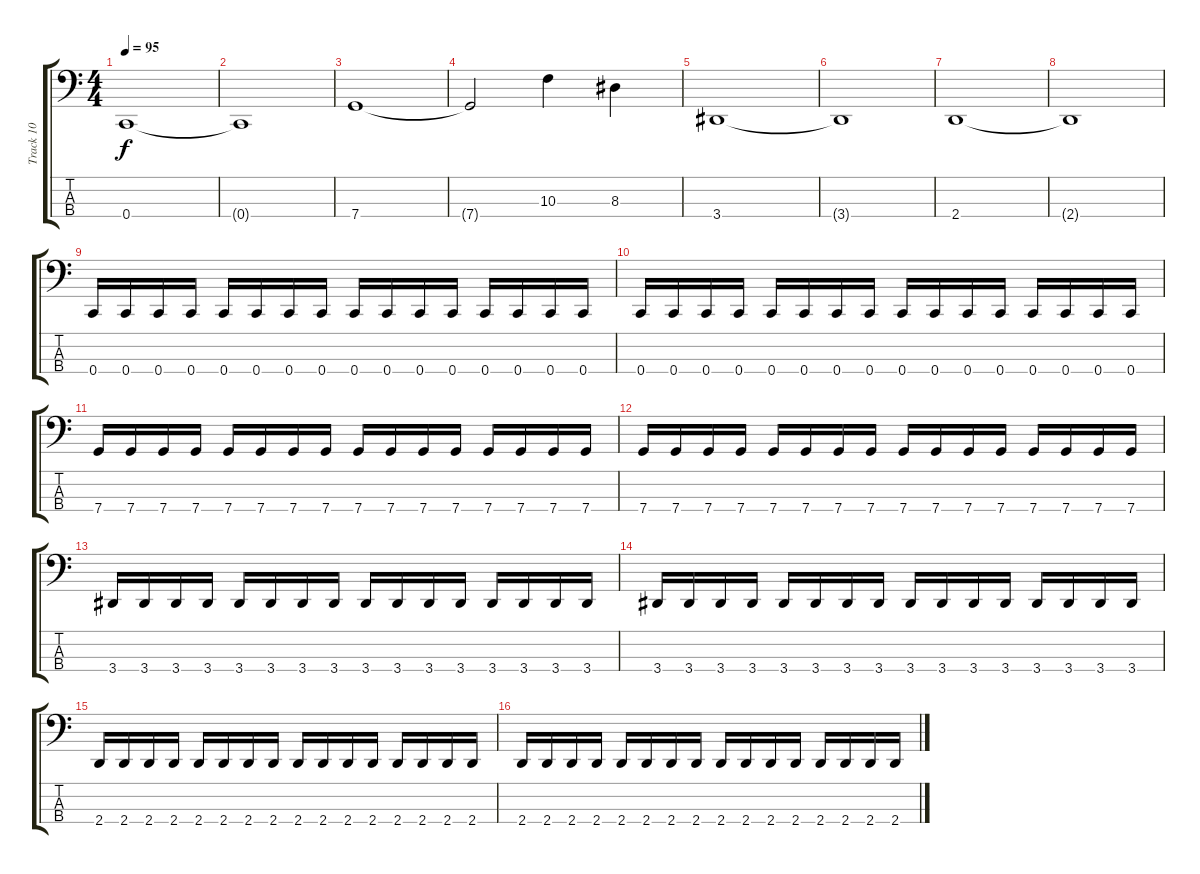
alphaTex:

\track ("Track 10" "Track 10") {instrument electricbasspick}
\staff {score tabs}
\tuning (F2 C2 G1 C1) {hide}
\ts (4 4)
\tempo 95
\clef f4
\ks c
0.4.1{dy f} |
0.4{t}.1 |
7.4.1 |
7.4{t}.2 10.3.4 8.3.4 |
3.4.1 |
3.4{t}.1 |
2.4.1 |
2.4{t}.1 |
0.4.16 0.4.16 0.4.16 0.4.16 0.4.16 0.4.16 0.4.16 0.4.16 0.4.16 0.4.16 0.4.16 0.4.16 0.4.16 0.4.16 0.4.16 0.4.16 |
0.4.16 0.4.16 0.4.16 0.4.16 0.4.16 0.4.16 0.4.16 0.4.16 0.4.16 0.4.16 0.4.16 0.4.16 0.4.16 0.4.16 0.4.16 0.4.16 |
7.4.16 7.4.16 7.4.16 7.4.16 7.4.16 7.4.16 7.4.16 7.4.16 7.4.16 7.4.16 7.4.16 7.4.16 7.4.16 7.4.16 7.4.16 7.4.16 |
7.4.16 7.4.16 7.4.16 7.4.16 7.4.16 7.4.16 7.4.16 7.4.16 7.4.16 7.4.16 7.4.16 7.4.16 7.4.16 7.4.16 7.4.16 7.4.16 |
3.4.16 3.4.16 3.4.16 3.4.16 3.4.16 3.4.16 3.4.16 3.4.16 3.4.16 3.4.16 3.4.16 3.4.16 3.4.16 3.4.16 3.4.16 3.4.16 |
3.4.16 3.4.16 3.4.16 3.4.16 3.4.16 3.4.16 3.4.16 3.4.16 3.4.16 3.4.16 3.4.16 3.4.16 3.4.16 3.4.16 3.4.16 3.4.16 |
2.4.16 2.4.16 2.4.16 2.4.16 2.4.16 2.4.16 2.4.16 2.4.16 2.4.16 2.4.16 2.4.16 2.4.16 2.4.16 2.4.16 2.4.16 2.4.16 |
2.4.16 2.4.16 2.4.16 2.4.16 2.4.16 2.4.16 2.4.16 2.4.16 2.4.16 2.4.16 2.4.16 2.4.16 2.4.16 2.4.16 2.4.16 2.4.16
